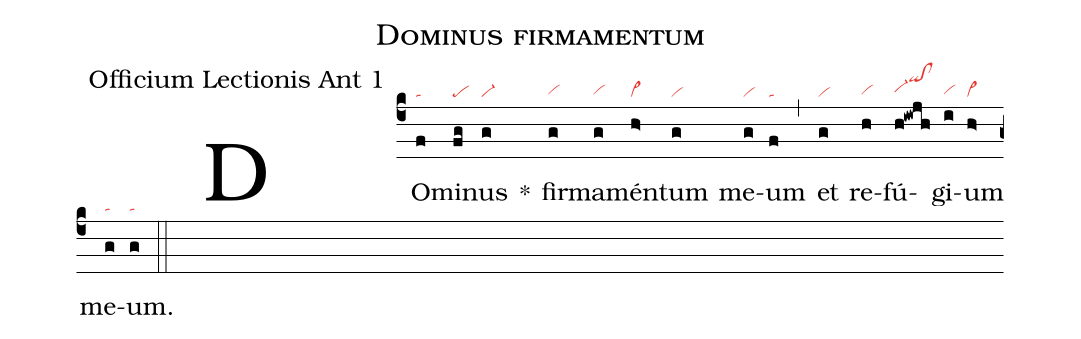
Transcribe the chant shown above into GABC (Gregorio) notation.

name:Dominus firmamentum;
mode:8;
office-part: Officium Lectionis Ant 1;
mode: 8;
nabc-lines:1;
%%
(c4)
DO(f|ta)mi(fg|pe)nus(g|vi-) *()
fir(g|vihg)ma(g|vihg)mén(h>|vi>)tum(g|vi) me(g|vi)um(f|ta) (,)
et(g|vi) re(h|vihg)fú(h!iwjh|vi-hhqihl!clhl)gi(i|vihg)um(h>|vi>) me(g|ta)um.(g|ta) (::)
